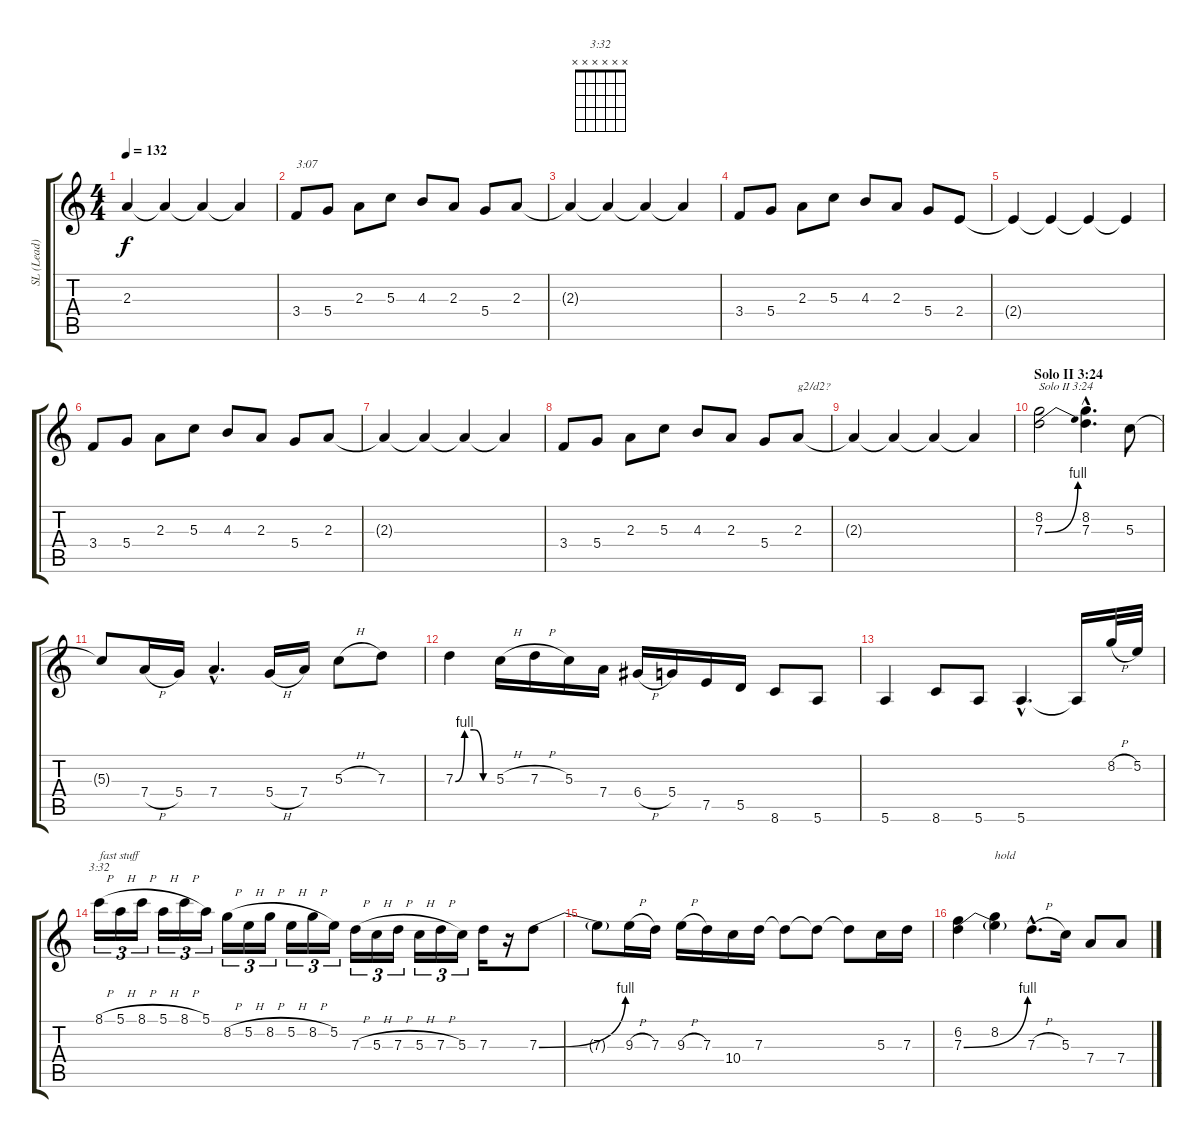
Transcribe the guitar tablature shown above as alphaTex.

\track ("SL (Lead)" "SL (Lead)") {instrument overdrivenguitar}
\staff {score tabs}
\tuning (E4 B3 G3 D3 A2 E2) {hide}
\chord ("3:32" x x x x x x)
\ts (4 4)
\tempo 132
\clef g2
\ks c
2.3{t}.4{dy f} 2.3{t}.4 2.3{t}.4 2.3{t}.4 |
3.4.8{txt "3:07"} 5.4.8 2.3.8 5.3.8 4.3.8 2.3.8 5.4.8 2.3.8 |
2.3{t}.4 2.3{t}.4 2.3{t}.4 2.3{t}.4 |
3.4.8 5.4.8 2.3.8 5.3.8 4.3.8 2.3.8 5.4.8 2.4.8 |
2.4{t}.4 2.4{t}.4 2.4{t}.4 2.4{t}.4 |
3.4.8 5.4.8 2.3.8 5.3.8 4.3.8 2.3.8 5.4.8 2.3.8 |
2.3{t}.4 2.3{t}.4 2.3{t}.4 2.3{t}.4 |
3.4.8 5.4.8 2.3.8 5.3.8 4.3.8 2.3.8 5.4.8 2.3.8{txt "g2/d2?"} |
2.3{t}.4 2.3{t}.4 2.3{t}.4 2.3{t}.4 |
\section ("" "Solo II 3:24")
(8.2 7.3{be (bend 0 0 60 4)}).2{txt "Solo II 3:24"} (8.2{hac} 7.3{hac}).4{d} 5.3.8 |
5.3{t}.8 7.4{h}.16 5.4.16 7.4{hac}.4{d} 5.4{h}.16 7.4.16 5.3{h}.8 7.3.8 |
7.3{be (custom 0 0 15 4 30 4 45 0 60 0)}.4 5.3{h}.16 7.3{h}.16 5.3.16 7.4.16 6.4{h}.16 5.4.16 7.5.16 5.5.16 8.6.8 5.6.8 |
5.6.4 8.6.8 5.6.8 5.6{hac}.4{d} 5.6{t}.16 8.2{h}.32 5.2.32 |
8.1{h}.16{tu (3 2) ch "3:32" txt "fast stuff"} 5.1{h}.16{tu (3 2)} 8.1{h}.16{tu (3 2)} 5.1{h}.16{tu (3 2)} 8.1{h}.16{tu (3 2)} 5.1.16{tu (3 2)} 8.2{h}.16{tu (3 2)} 5.2{h}.16{tu (3 2)} 8.2{h}.16{tu (3 2)} 5.2{h}.16{tu (3 2)} 8.2{h}.16{tu (3 2)} 5.2.16{tu (3 2)} 7.3{h}.16{tu (3 2)} 5.3{h}.16{tu (3 2)} 7.3{h}.16{tu (3 2)} 5.3{h}.16{tu (3 2)} 7.3{h}.16{tu (3 2)} 5.3.16{tu (3 2)} 7.3.16 r.16 7.3{be (bend 0 0 60 4)}.8 |
7.3{t}.8 9.3{h}.16 7.3.16 9.3{h}.16 7.3.16 10.4.16 7.3.16 7.3{t}.8 7.3{t}.8 7.3{t}.8 5.3.16 7.3.16 |
(6.2 7.3{be (bend 0 0 60 4)}).4 (8.2 7.3{t}).4{txt "hold"} 7.3{h hac}.8{d} 5.3.16 7.4.8 7.4.8
